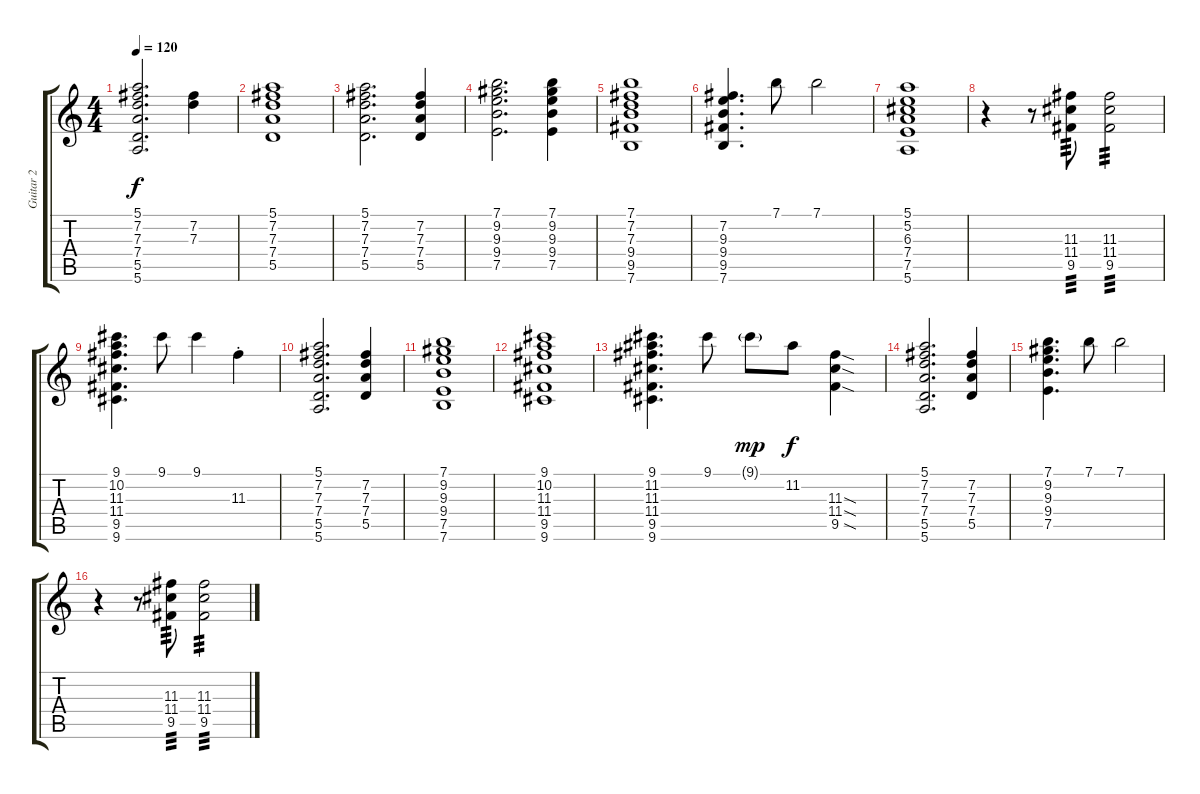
\track ("Guitar 2" "Guitar 2") {instrument electricguitarclean}
\staff {score tabs}
\tuning (E4 B3 G3 D3 A2 E2) {hide}
\ts (4 4)
\tempo 120
\clef g2
\ks c
(5.1 7.2 7.3 7.4 5.5 5.6).2{d dy f} (7.2 7.3).4 |
(5.1 7.2 7.3 7.4 5.5).1 |
(5.1 7.2 7.3 7.4 5.5).2{d} (7.2 7.3 7.4 5.5).4 |
(7.1 9.2 9.3 9.4 7.5).2{d} (7.1 9.2 9.3 9.4 7.5).4 |
(7.1 7.2 7.3 9.4 9.5 7.6).1 |
(7.2 9.3 9.4 9.5 7.6).4{d} 7.1.8 7.1.2 |
(5.1 5.2 6.3 7.4 7.5 5.6).1 |
r.4{volume 8 instrument overdrivenguitar} r.8 (11.3 11.4 9.5).8{tp 3} (11.3 11.4 9.5).2{tp 3} |
(9.1 10.2 11.3 11.4 9.5 9.6).4{d instrument electricguitarclean} 9.1.8 9.1.4 11.3{st}.4 |
(5.1 7.2 7.3 7.4 5.5 5.6).2{d} (7.2 7.3 7.4 5.5).4 |
(7.1 9.2 9.3 9.4 7.5 7.6).1 |
(9.1 10.2 11.3 11.4 9.5 9.6).1 |
(9.1 11.2 11.3 11.4 9.5 9.6).4{d} 9.1.8 9.1{g}.8{dy mp} 11.2.8{dy f} (11.3{sod} 11.4{sod} 9.5{sod}).4 |
(5.1 7.2 7.3 7.4 5.5 5.6).2{d} (7.2 7.3 7.4 5.5).4 |
(7.1 9.2 9.3 9.4 7.5).4{d} 7.1.8 7.1.2 |
r.4{volume 8 instrument overdrivenguitar} r.8 (11.3 11.4 9.5).8{tp 3} (11.3 11.4 9.5).2{tp 3}
